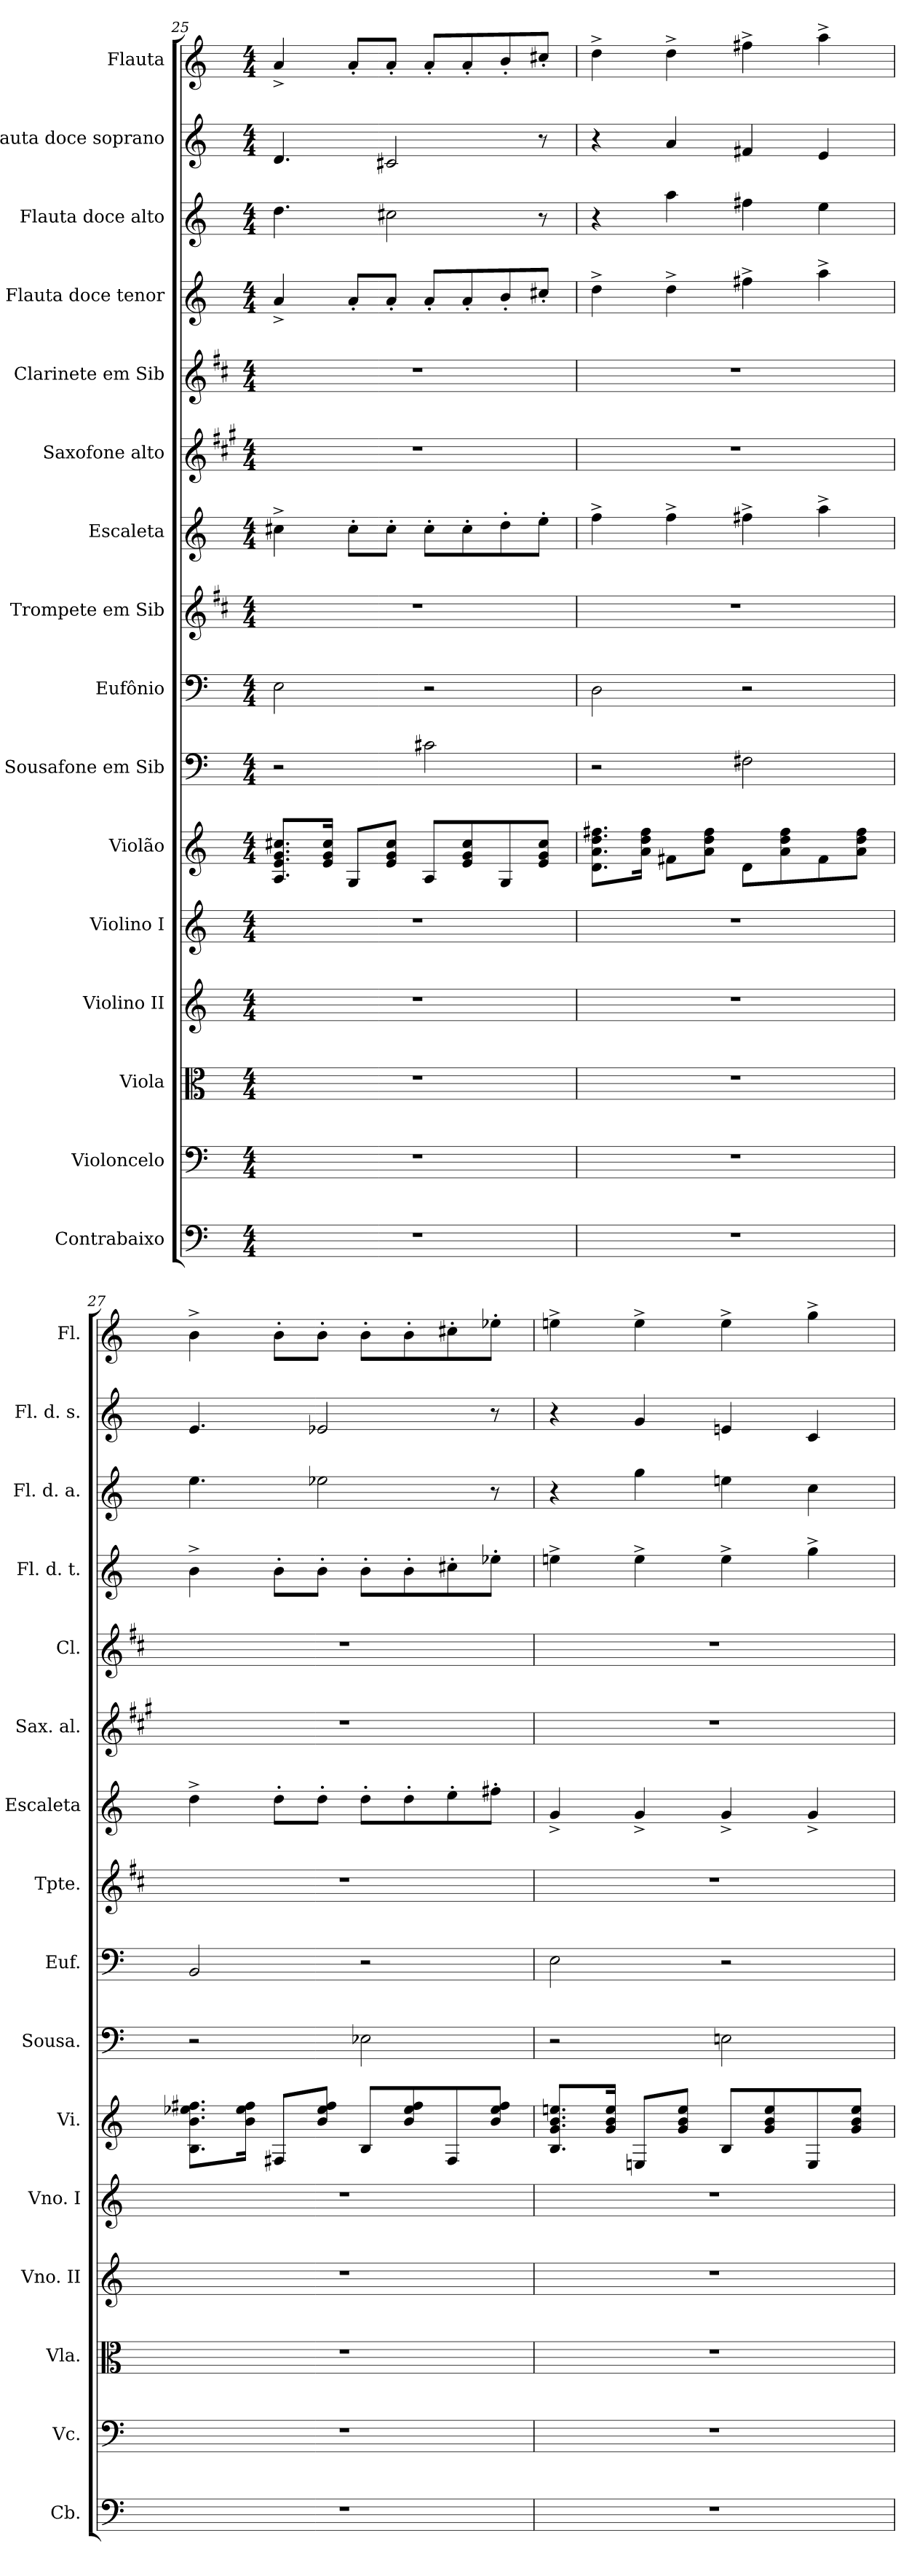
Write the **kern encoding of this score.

**kern	**kern	**kern	**kern	**kern	**kern	**kern	**kern	**kern	**kern	**kern	**kern	**kern	**kern	**kern	**kern
*part16	*part15	*part14	*part13	*part12	*part11	*part10	*part9	*part8	*part7	*part6	*part5	*part4	*part3	*part2	*part1
*staff16	*staff15	*staff14	*staff13	*staff12	*staff11	*staff10	*staff9	*staff8	*staff7	*staff6	*staff5	*staff4	*staff3	*staff2	*staff1
*I"Contrabaixo	*I"Violoncelo	*I"Viola	*I"Violino II	*I"Violino I	*I"Violão	*I"Sousafone em Sib	*I"Eufônio	*I"Trompete em Sib	*I"Escaleta	*I"Saxofone alto	*I"Clarinete em Sib	*I"Flauta doce tenor	*I"Flauta doce alto	*I"Flauta doce soprano	*I"Flauta
*I'Cb.	*I'Vc.	*I'Vla.	*I'Vno. II	*I'Vno. I	*I'Vi.	*I'Sousa.	*I'Euf.	*I'Tpte.	*I'Escaleta	*I'Sax. al.	*I'Cl.	*I'Fl. d. t.	*I'Fl. d. a.	*I'Fl. d. s.	*I'Fl.
!!LO:PB:g=z
*clefF4	*clefF4	*clefC3	*clefG2	*clefG2	*clefG2	*clefF4	*clefF4	*clefG2	*clefG2	*clefG2	*clefG2	*clefG2	*clefG2	*clefG2	*clefG2
*ITrd7c12	*	*	*	*	*ITrd7c12	*ITrd8c14	*	*ITrd1c2	*	*ITrd5c9	*ITrd1c2	*	*	*ITrd-7c-12	*
*k[]	*k[]	*k[]	*k[]	*k[]	*k[]	*k[]	*k[]	*k[]	*k[]	*k[]	*k[]	*k[]	*k[]	*k[]	*k[]
*C:	*C:	*C:	*C:	*C:	*C:	*C:	*C:	*C:	*C:	*C:	*C:	*C:	*C:	*C:	*C:
*M4/4	*M4/4	*M4/4	*M4/4	*M4/4	*M4/4	*M4/4	*M4/4	*M4/4	*M4/4	*M4/4	*M4/4	*M4/4	*M4/4	*M4/4	*M4/4
=25	=25	=25	=25	=25	=25	=25	=25	=25	=25	=25	=25	=25	=25	=25	=25
1r	1r	1r	1r	1r	8.AAi/ 8.Ei 8.Gi 8.c#XiL	2r	2Ei\	1r	4cc#X^i\	1r	1r	4a^i/	4.ddi\	4.ddi/	4a^i/
.	.	.	.	.	16Ei/ 16Gi 16c#iJk	.	.	.	.	.	.	.	.	.	.
.	.	.	.	.	8GGi/L	.	.	.	8cc#'i\L	.	.	8a'i/L	.	.	8a'i/L
.	.	.	.	.	8Ei/ 8Gi 8c#iJ	.	.	.	8cc#'i\J	.	.	8a'i/J	2cc#Xi\	2cc#Xi/	8a'i/J
.	.	.	.	.	8AAi/L	2C#Xi\	2r	.	8cc#'i\L	.	.	8a'i/L	.	.	8a'i/L
.	.	.	.	.	8Ei/ 8Gi 8c#i	.	.	.	8cc#'i\	.	.	8a'i/	.	.	8a'i/
.	.	.	.	.	8GGi/	.	.	.	8dd'i\	.	.	8b'i/	.	.	8b'i/
.	.	.	.	.	8Ei/ 8Gi 8c#iJ	.	.	.	8ee'i\J	.	.	8cc#X'i/J	8r	8r	8cc#X'i/J
=26	=26	=26	=26	=26	=26	=26	=26	=26	=26	=26	=26	=26	=26	=26	=26
1r	1r	1r	1r	1r	8.Di\ 8.Ai 8.di 8.f#XiL	2r	2Di\	1r	4ff^i\	1r	1r	4dd^i\	4r	4r	4dd^i\
.	.	.	.	.	16Ai\ 16di 16f#iJk	.	.	.	.	.	.	.	.	.	.
.	.	.	.	.	8F#Xi\L	.	.	.	4ff^i\	.	.	4dd^i\	4aai\	4aai/	4dd^i\
.	.	.	.	.	8Ai\ 8di 8f#iJ	.	.	.	.	.	.	.	.	.	.
.	.	.	.	.	8Di\L	2FF#Xi\	2r	.	4ff#X^i\	.	.	4ff#X^i\	4ff#Xi\	4ff#Xi/	4ff#X^i\
.	.	.	.	.	8Ai\ 8di 8f#i	.	.	.	.	.	.	.	.	.	.
.	.	.	.	.	8F#i\	.	.	.	4aa^i\	.	.	4aa^i\	4eei\	4eei/	4aa^i\
.	.	.	.	.	8Ai\ 8di 8f#iJ	.	.	.	.	.	.	.	.	.	.
=27	=27	=27	=27	=27	=27	=27	=27	=27	=27	=27	=27	=27	=27	=27	=27
1r	1r	1r	1r	1r	8.BBi\ 8.Bi 8.e-Xi 8.f#XiL	2r	2BBi/	1r	4dd^i\	1r	1r	4b^i\	4.eei\	4.eei/	4b^i\
.	.	.	.	.	16Bi\ 16e-i 16f#iJk	.	.	.	.	.	.	.	.	.	.
.	.	.	.	.	8FF#Xi/L	.	.	.	8dd'i\L	.	.	8b'i\L	.	.	8b'i\L
.	.	.	.	.	8Bi/ 8e-i 8f#iJ	.	.	.	8dd'i\J	.	.	8b'i\J	2ee-Xi\	2ee-Xi/	8b'i\J
.	.	.	.	.	8BBi/L	2EE-Xi\	2r	.	8dd'i\L	.	.	8b'i\L	.	.	8b'i\L
.	.	.	.	.	8Bi/ 8e-i 8f#i	.	.	.	8dd'i\	.	.	8b'i\	.	.	8b'i\
.	.	.	.	.	8FF#i/	.	.	.	8ee'i\	.	.	8cc#X'i\	.	.	8cc#X'i\
.	.	.	.	.	8Bi/ 8e-i 8f#iJ	.	.	.	8ff#X'i\J	.	.	8ee-X'i\J	8r	8r	8ee-X'i\J
=28	=28	=28	=28	=28	=28	=28	=28	=28	=28	=28	=28	=28	=28	=28	=28
1r	1r	1r	1r	1r	8.BBi/ 8.Gi 8.Bi 8.eniL	2r	2Ei\	1r	4g^i/	1r	1r	4een^i\	4r	4r	4een^i\
.	.	.	.	.	16Gi/ 16Bi 16eiJk	.	.	.	.	.	.	.	.	.	.
.	.	.	.	.	8EEni/L	.	.	.	4g^i/	.	.	4ee^i\	4ggi\	4ggi/	4ee^i\
.	.	.	.	.	8Gi/ 8Bi 8eiJ	.	.	.	.	.	.	.	.	.	.
.	.	.	.	.	8BBi/L	2EEni\	2r	.	4g^i/	.	.	4ee^i\	4eeni\	4eeni/	4ee^i\
.	.	.	.	.	8Gi/ 8Bi 8ei	.	.	.	.	.	.	.	.	.	.
.	.	.	.	.	8EEi/	.	.	.	4g^i/	.	.	4gg^i\	4cci\	4cci/	4gg^i\
.	.	.	.	.	8Gi/ 8Bi 8eiJ	.	.	.	.	.	.	.	.	.	.
=	=	=	=	=	=	=	=	=	=	=	=	=	=	=	=
*-	*-	*-	*-	*-	*-	*-	*-	*-	*-	*-	*-	*-	*-	*-	*-
